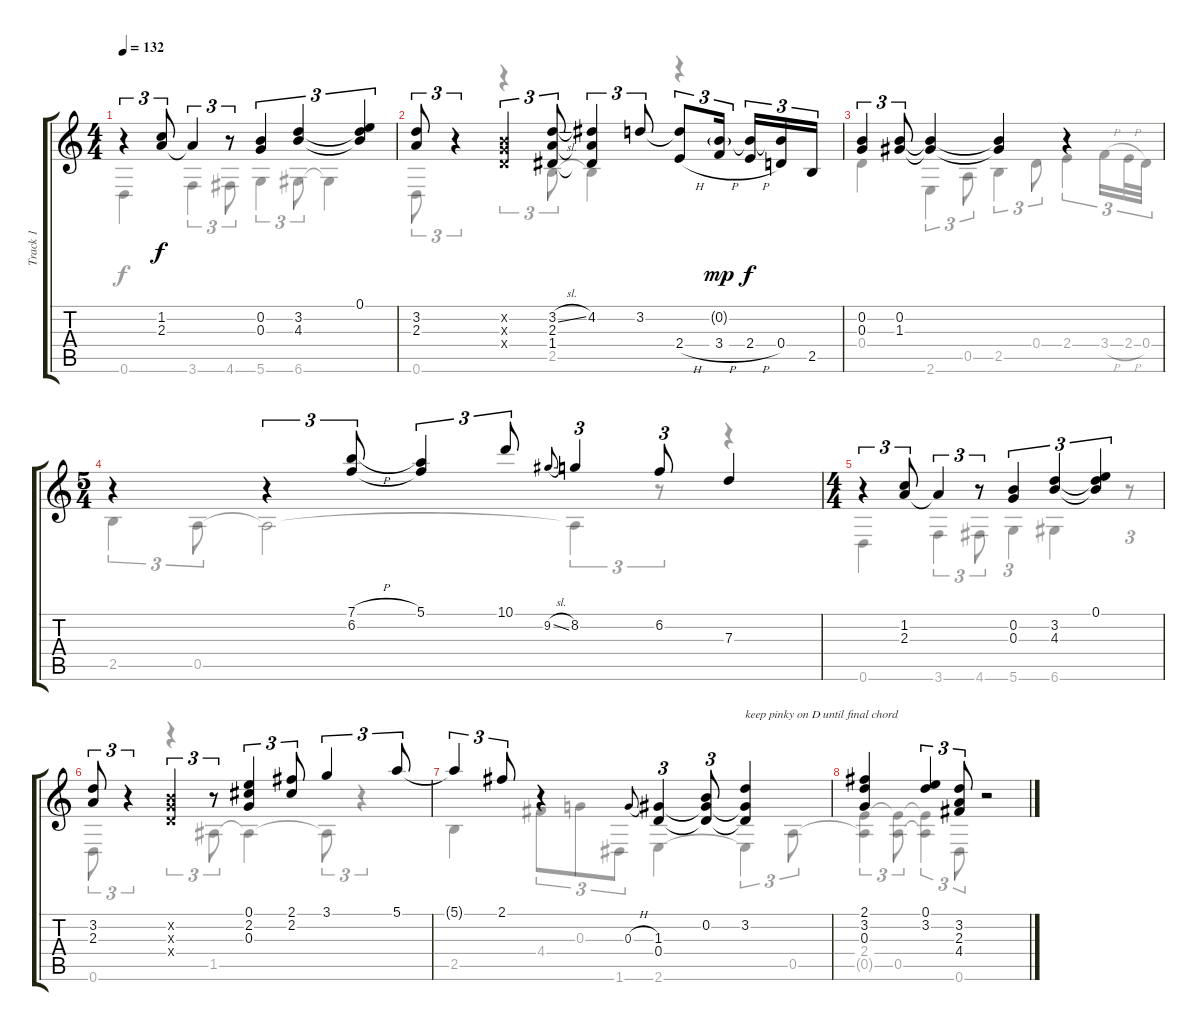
\track ("Track 1" "Track 1") {instrument acousticguitarsteel}
\staff {score tabs}
\tuning (E4 B3 G3 D3 A2 D2) {hide}
\voice
\ts (4 4)
\tempo 132
\clef g2
\ks c
r.4{tu (3 2) dy f} (1.2 2.3).8{tu (3 2)} 2.3{t}.4{tu (3 2)} r.8{tu (3 2)} (0.2 0.3).4{tu (3 2)} (3.2 4.3).4{tu (3 2)} (0.1 3.2{t} 4.3{t}).4{tu (3 2)} |
(3.2 2.3).8{tu (3 2)} r.4{tu (3 2)} (0.2{x} 0.3{x} 0.4{x}).4{tu (3 2)} (3.2{sl} 2.3 1.4).8{tu (3 2)} (4.2 2.3{t} 1.4{t}).4{tu (3 2)} 3.2.8{tu (3 2)} (3.2{t} 2.4{h}).8{tu (3 2)} (0.2{g} 3.4{h}).16{tu (3 2) dy mp beam splitsecondary} (0.2{t} 2.4{h}).16{tu (3 2) dy f} (0.2{t} 0.4).16{tu (3 2)} 2.5.16{tu (3 2)} |
(0.2 0.3).4{tu (3 2)} (0.2 1.3).8{tu (3 2)} (0.2{t} 1.3{t}).4 (0.2{t} 1.3{t}).4 r.4 |
\ts (5 4)
r.4 r.4{tu (3 2)} (7.1{h} 6.2).8{tu (3 2)} (5.1 6.2{t}).4{tu (3 2)} 10.1.8{tu (3 2)} 9.2{sl}.8{gr onbeat} 8.2.4{tu (3 2)} 6.2.8{tu (3 2)} 7.3.4 |
\ts (4 4)
r.4{tu (3 2)} (1.2 2.3).8{tu (3 2)} 2.3{t}.4{tu (3 2)} r.8{tu (3 2)} (0.2 0.3).4{tu (3 2)} (3.2 4.3).4{tu (3 2)} (0.1 3.2{t} 4.3{t}).4{tu (3 2)} |
(3.2 2.3).8{tu (3 2)} r.4{tu (3 2)} (0.2{x} 0.3{x} 0.4{x}).4{tu (3 2)} r.8{tu (3 2)} (0.1 2.2 0.3).4{tu (3 2)} (2.1 2.2).8{tu (3 2)} 3.1.4{tu (3 2)} 5.1.8{tu (3 2)} |
5.1{t}.4{tu (3 2)} 2.1.8{tu (3 2)} r.4 0.3{h}.8{gr onbeat} (1.3 0.4).4{tu (3 2)} (0.2 1.3{t} 0.4{t}).8{tu (3 2)} (3.2 1.3{t} 0.4{t}).4{txt "keep pinky on D until final chord"} |
(2.1 3.2 0.3).4 (0.1 3.2).4{tu (3 2)} (3.2 2.3 4.4).8{tu (3 2)} r.2
\voice
\clef g2
\ottava regular
\simile none
\ks c
0.6.4{dy f} 3.6.4{tu (3 2)} 4.6.8{tu (3 2)} 5.6.4{tu (3 2)} 6.6.8{tu (3 2)} 6.6{t}.4 |
0.6.8{tu (3 2)} r.4{tu (3 2)} r.4{tu (3 2)} 2.5.8{tu (3 2)} 2.5{t}.4 r.4 |
0.4.4 2.6.4{tu (3 2)} 0.5.8{tu (3 2)} 2.5.4{tu (3 2)} 0.4.8{tu (3 2)} 2.4.4{tu (3 2)} 3.4{h}.16{tu (3 2)} 2.4{h}.32{tu (3 2)} 0.4.32{tu (3 2)} |
2.5.4{tu (3 2)} 0.5.8{tu (3 2)} 0.5{t}.2 0.5{t}.4{tu (3 2)} r.8{tu (3 2)} r.4 |
0.6.4 3.6.4{tu (3 2)} 4.6.8{tu (3 2)} 5.6.4{tu (3 2)} 6.6.4 r.8{tu (3 2)} |
0.6.8{tu (3 2)} r.4{tu (3 2)} r.4{tu (3 2)} 1.5.8{tu (3 2)} 1.5{t}.4 1.5{t}.8{tu (3 2)} r.4{tu (3 2)} |
2.5.4 4.4.8{tu (3 2)} 0.3.8{tu (3 2)} 1.6.8{tu (3 2)} 2.6.4 2.6{t}.4{tu (3 2)} 0.5.8{tu (3 2)} |
(2.4 0.5{t}).4{tu (3 2)} (2.4{t} 0.5).8{tu (3 2)} (2.4{t} 0.5{t}).4{tu (3 2)} 0.6.8{tu (3 2)} r.2
